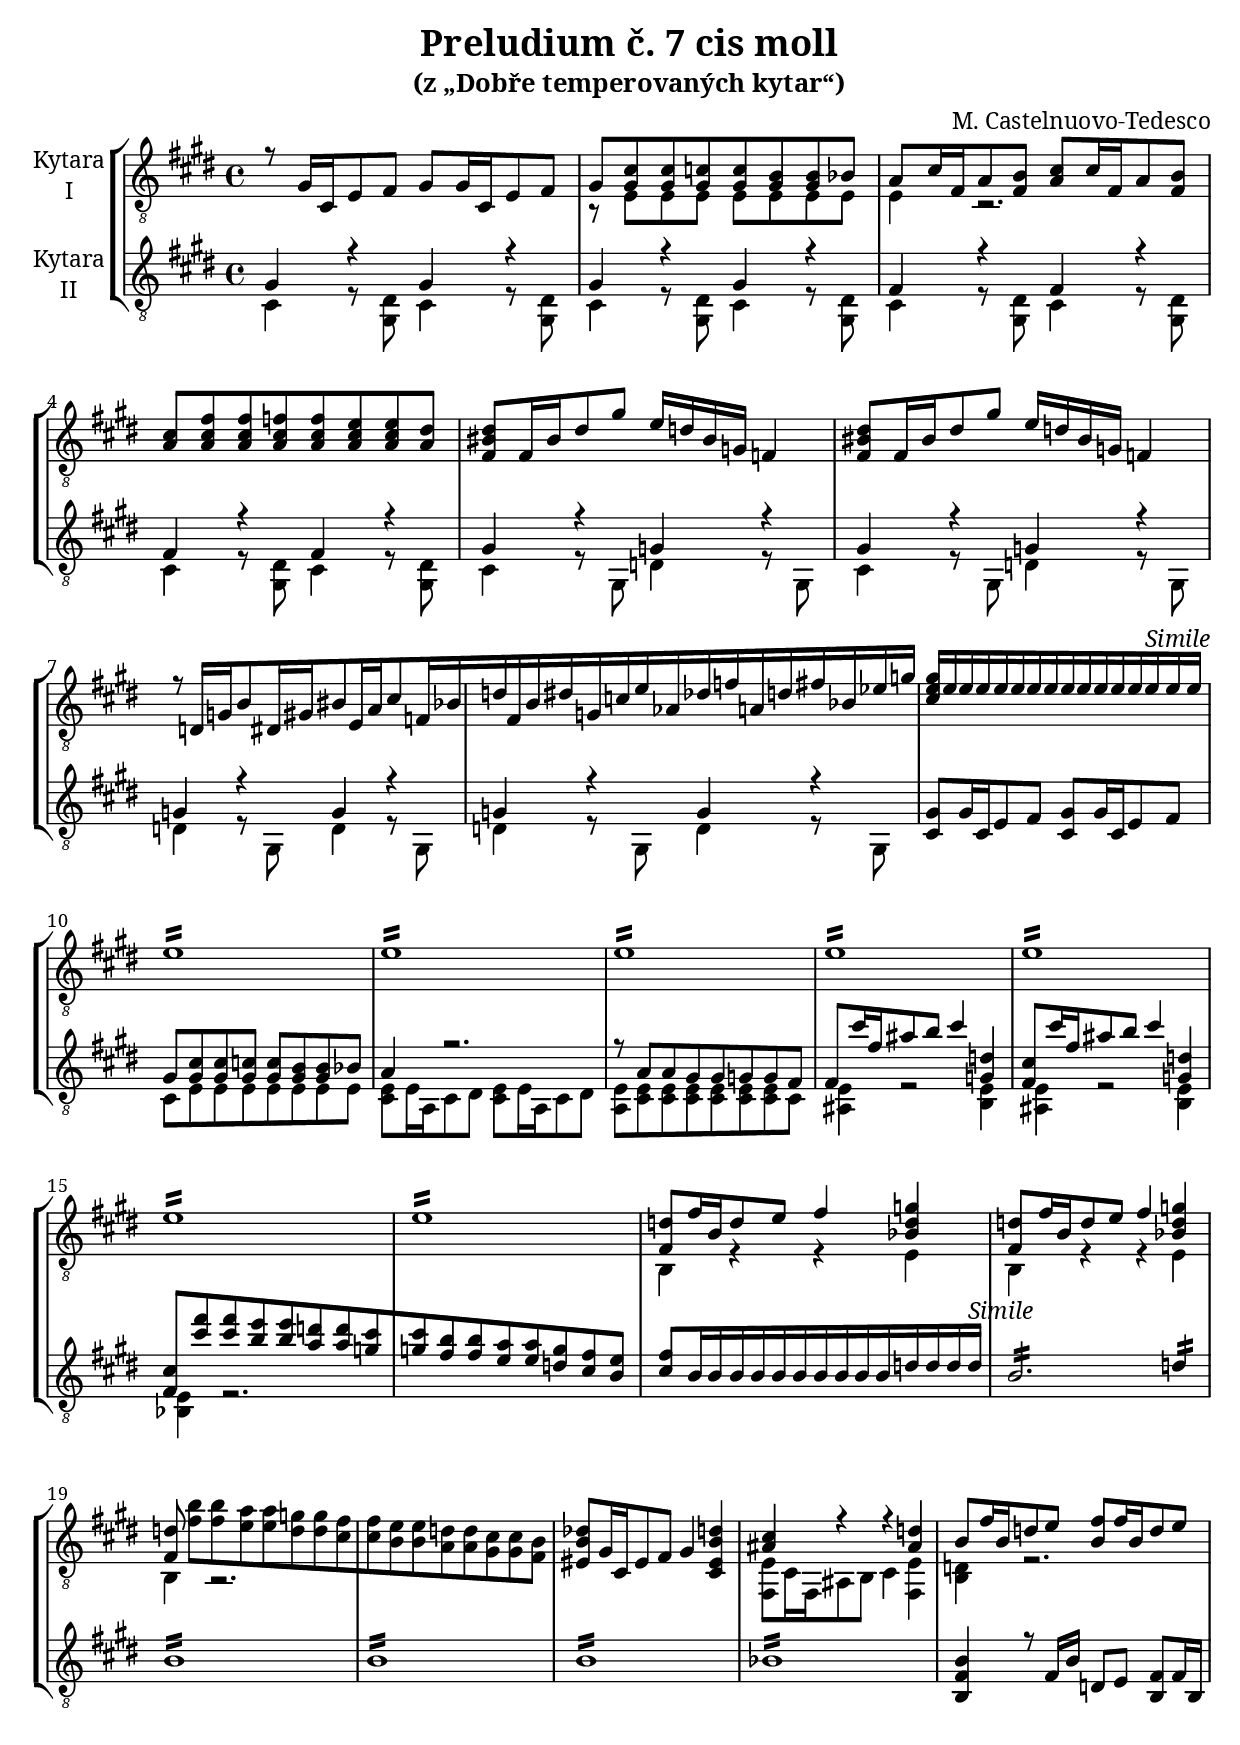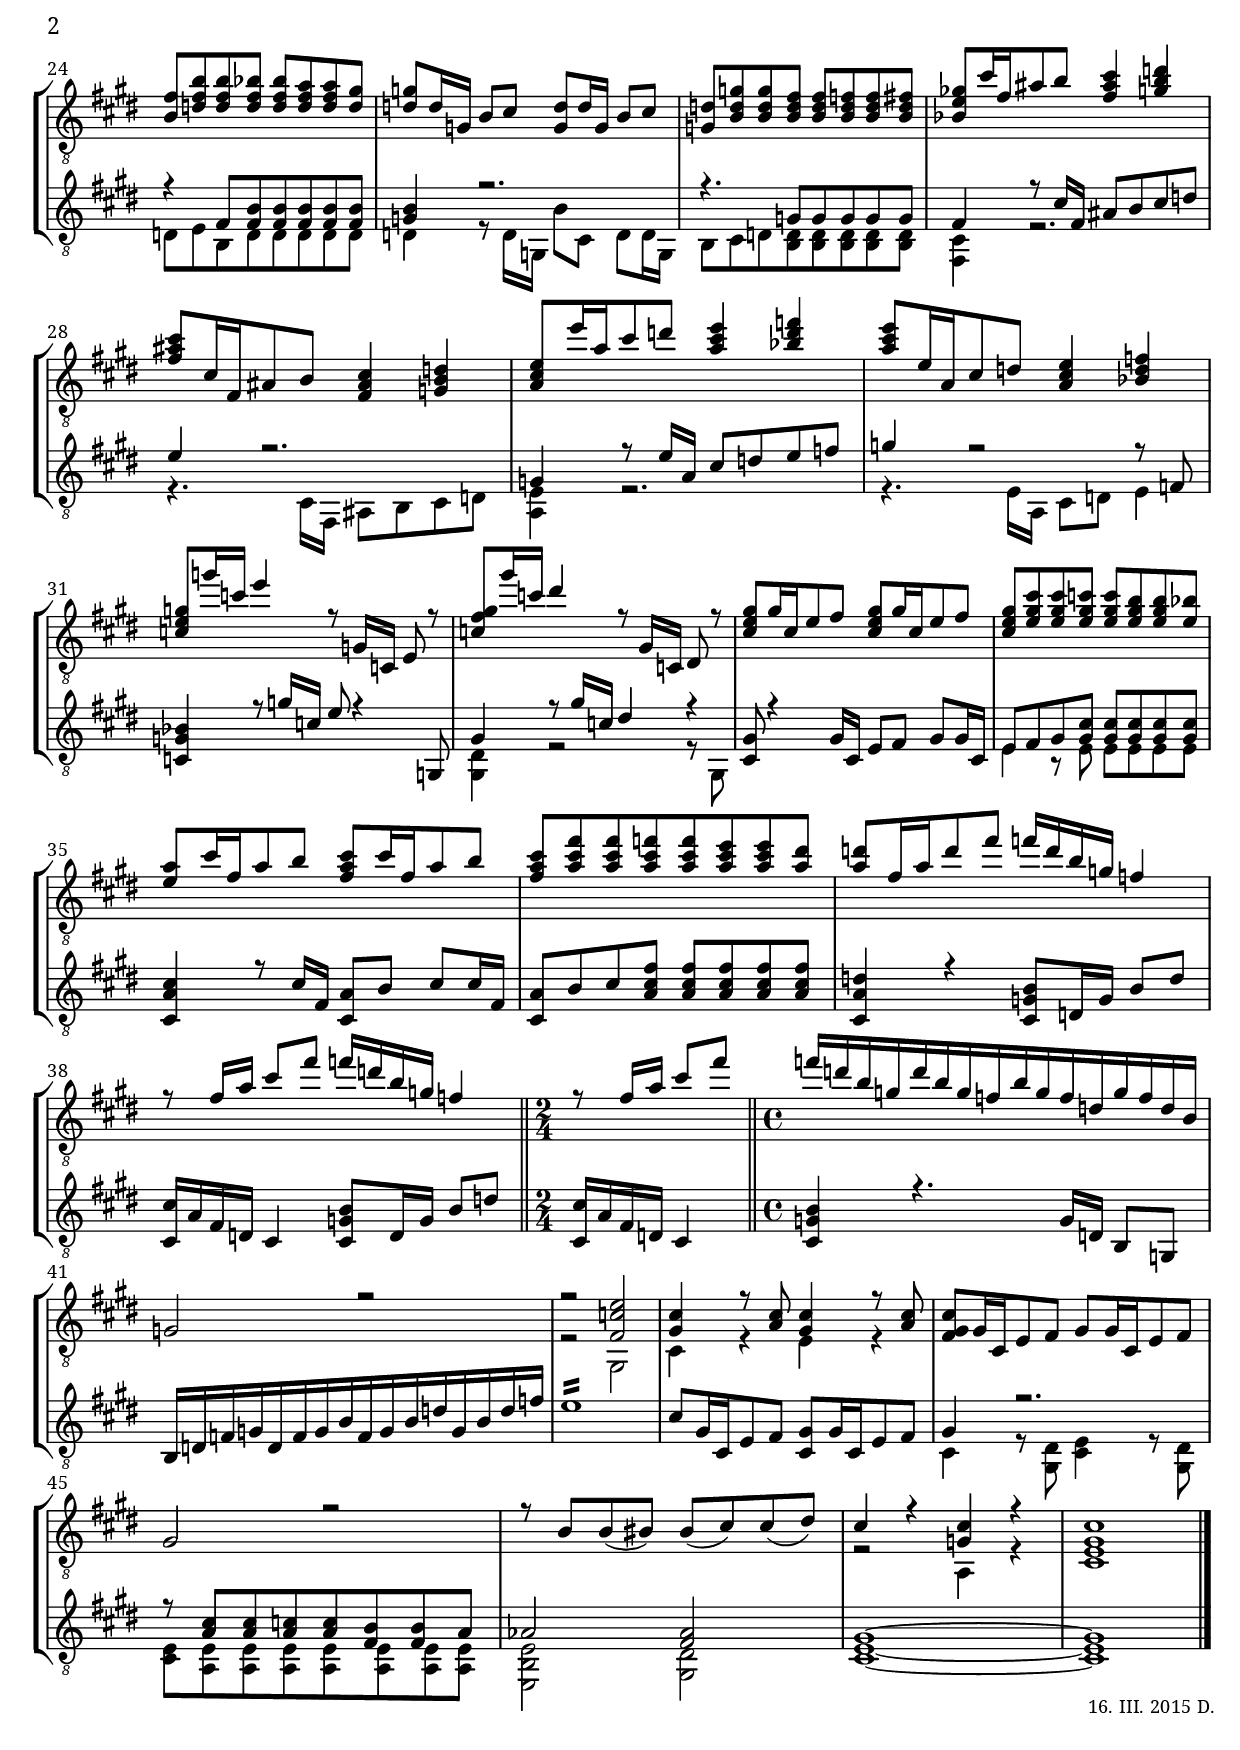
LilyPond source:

\version "2.18.0"
\language "deutsch"

\header {
	title = "Preludium č. 7 cis moll"
	subtitle = "(z „Dobře temperovaných kytar“)"
	composer = "M. Castelnuovo-Tedesco"
	poet = ""
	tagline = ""
}

barre = #(define-music-function (parser location barre music) (string? ly:music?) 
              (let ((elts (extract-named-music music '(NoteEvent EventChord RestEvent))))
                   (if (pair? elts)
                       (let ((first-element (first elts))
                             (last-element (last elts)))
                         (set! (ly:music-property first-element 'articulations)
                               (cons (make-music 'TextSpanEvent 'span-direction -1)
                                     (ly:music-property first-element 'articulations)))
                         (set! (ly:music-property last-element 'articulations)
                               (cons (make-music 'TextSpanEvent 'span-direction 1)
                                     (ly:music-property last-element 'articulations))))))
           #{
               \override TextSpanner.bound-details.left.text = \markup { \upright { #barre } }
	       \override TextSpanner.bound-details.right.text = \markup { \draw-line #'(0 . -0.5) }
	       \override TextSpanner.bound-details.right.padding = #-2
               \override TextSpanner.style = #'line
               #music
       #} )
   
tinystems = #(define-music-function (parser location how) (list?) #{ \override Stem.details.beamed-lengths = #how #} )
priraz = #(define-music-function (parser location music) (ly:music?) #{ \acciaccatura #music #} )
normstems = \revert Stem.details
extStrum = \override Arpeggio.positions = #'(-4 . 4)
normStrum = \revert Arpeggio.positions
empty = { \once \hide NoteHead \once \override NoteHead.no-ledgers = ##t }
vacuum = { \hide NoteHead \override NoteHead.no-ledgers = ##t }
visible = { \undo \hide NoteHead \revert NoteHead.no-ledgers }
tamb = \markup { T }
coda = \mark\markup\musicglyph #"scripts.coda"
segno = \mark\markup\musicglyph #"scripts.segno"
flag = \once \override NoteHead.style = #'harmonic-mixed
flagsOn = \override NoteHead.style = #'harmonic-mixed
flagsOff = \revert NoteHead.style
ffXII = \markup{\tiny XII}
ffVII = \markup{\tiny VII}
ffV = \markup{\tiny V}
ffIV = \markup{\tiny IX}
ffIX = \markup{\tiny IX}

osm = \set Staff.ottavation = #"8"

fO = \markup { \italic o }
fA = \markup { \italic a }
fM = \markup { \italic m }
fI = \markup { \italic i }
fP = \markup { \italic p }

sup = \arpeggioArrowUp
sdown = \arpeggioArrowDown
strum = \arpeggio

fleft = \set fingeringOrientations = #'(left)
fright = \set fingeringOrientations = #'(right)
fdown = \set fingeringOrientations = #'(down)

global = {
	\key cis \minor
	\time 4/4
	\set fingeringOrientations = #'(left)
	\set stringNumberOrientations = #'(down)
	\mergeDifferentlyHeadedOn
	\mergeDifferentlyDottedOn
	\override Score.BarNumber.self-alignment-X = #LEFT
	\override Glissando.breakable = ##t
	\override Glissando.after-line-breaking = ##t
	\set Score.tempoHideNote = ##t
	\override TupletBracket.bracket-visibility = #'if-no-beam
}

lining = {
	\global
	\repeat unfold 2 { s1 \noBreak | } s \break |
	\repeat unfold 2 { s1 \noBreak | } s \break |
	\repeat unfold 2 { s1 \noBreak | } s \break |
	\repeat unfold 4 { s1 \noBreak | } s \break |
	\repeat unfold 3 { s1 \noBreak | } s \break |
	\repeat unfold 4 { s1 \noBreak | } s \break |

	\repeat unfold 3 { s1 \noBreak | } s \break |
	\repeat unfold 2 { s1 \noBreak | } s \break |
	\repeat unfold 3 { s1 \noBreak | } s \break |
}

one = {	
	\global
	\voiceOne
	\tupletDown
	\slurDown
	\stemUp
	
	r8 gis16[ cis e8 fis] gis[ gis16 cis e8 fis] |
	gis[ <cis' gis> q <c' gis> q <h gis> q b] |
	a[ cis'16 fis a8 <h fis>] <cis' a>[ cis'16 fis a8 <h fis>] |

	<cis' a>[ <fis' cis' a> q <f' cis' a> q <e' cis' a> q <dis' a>] |
	<dis' his fis>[ fis16 his dis'8 gis'] e'16 d' his g f4 |
	<dis' his fis>8[ fis16 his dis'8 gis'] e'16 d' his g f4 |

	r8 d16[ g h8 dis16 gis his8 e16 a cis'8 f16 b |
	d' fis h dis' g c' e' as des' f' a d' fis' b es' g'] |

	<gis' e' cis'>16[ \repeat unfold 12 { e' } e'^\markup\italic "Simile" e' e'] |
	\repeat unfold 7 { \repeat tremolo 16 e'16 | }
	\override Beam.positions = #'(4 . 3)
	<d' fis>8[ fis'16 h d'8 e'] fis'4 <g' d' b> | 

	<d' fis>8[ fis'16 h d'8 e'] fis'4 <g' d' b> | 
	\revert Beam.positions
	<d' fis>8 \stemDown <h' fis'>[ q <a' e'> q <g' d'> q <fis' cis'> |
	<fis' cis'> <e' h> q <d' a> q <cis' gis> q <h fis>] |
	\stemUp <des' h eis>[ gis16 cis eis8 fis] gis4 <d' h eis cis> |

	<cis' ais>4 r r <d' ais> |
	\override Beam.positions = #'(4 . 3.2)
	h8[ fis'16 h d'8 e'] <fis' h>[ fis'16 h d'8 e'] |
	\revert Beam.positions
	<fis' h> <h' fis' d'> q <b' fis' d'> q <a' fis' d'> q <gis' d'> |

	<g' d'>8 d'16 g h8 cis' <d' g> d'16 g h8 cis' |
	<d' g>8 <g' d' h> q <fis' d' h> q <f' d' h> q <fis' d' h> |
	<ges' e' b>[ cis''16 fis' ais'8 h'] <cis'' ais' fis'>4 <d'' h' g'> |
	<cis'' ais' fis'>8[ cis'16 fis ais8 h] <cis' ais fis>4 <d' h g> |

	<e' cis' a>8[ e''16 a' cis''8 d''] <e'' cis'' a'>4 <f'' d'' b'> |
	<e'' cis'' a'>8[ e'16 a cis'8 d'] <e' cis' a>4 <f' d' b> |
	<g' e' c'>8 g''16 c'' e''4 r8 g16 c e8 r |

	<gis' fis' c'>8 gis''16 c'' dis''4 r8 gis16 c dis8 r |
	\repeat unfold 2 { <gis' e' cis'>8[ gis'16 cis' e'8 fis'] } |
	<gis' e' cis'>8 <cis'' gis' e'> q <c'' gis' e'> q <h' gis' e'> q <b' e'> |

	<a' e'>8[ cis''16 fis' a'8 h'] <cis'' a' fis'>8[ cis''16 fis' a'8 h'] |
	<cis'' a' fis'>8[ <fis'' cis'' a'> q <f'' cis'' a'> q <e'' cis'' a'> q <dis'' a'>] |
	<d'' a'>8[ fis'16 a' d''8 fis''] f''16 d'' h' g' f'4 |

	r8 fis'16 a' cis''8 fis'' f''16 d'' h' g' f'4 \bar "||"
	\time 2/4 r8 fis'16 a' cis''8 fis'' \bar "||"
	\time 4/4 f''16[ d'' h' g' d'' h' g' f' h' g' f' d' g' f' d' h] |

	g2 r |
	r <e' c' fis> |
	<cis' gis>4 r8 <cis' a> <cis' gis>4 r8 <cis' a> |
	<cis' gis fis>8[ gis16 cis e8 fis] gis[ gis16 cis e8 fis] |
	gis2 r |

	r8 h h( his) his( cis') cis'( dis') |
	cis'4 r <cis' g> r |
	<cis' gis e>1  \bar "|."
}

one_bass = {
	\global
	\voiceTwo

	s1 | r8 e e e e e e e | e4 r2. | \repeat unfold 13 { s1 | }
	h,4 r r e |

	h, r r e |
	h, r2. |
	s1 |
	s1 |

	<e fis,>8[ cis16 fis, ais,8 h,] cis4 <e fis,> |
	<d h,>4 r2. |
	\repeat unfold 15 { s1 | }
	\time 2/4 s2 |
	\time 4/4 s1 |

	s1 |
	r2 gis, |
	cis4 r e r |
	s1 |
	s |

	s |
	r2 a,4 r |
	cis1 |
}

two = {
	\global
	\voiceOne
	\stemUp
	\slurUp
	\tupletUp

	gis4 r gis r |
	gis r gis r | 
	fis r fis r |
	fis r fis r |

	gis r g r |
	gis r g r |
	g r g r |
	g r g r |

	<gis cis>8[ gis16 cis e8 fis] <gis cis>[ gis16 cis e8 fis] |
	gis <gis cis'> q <c' gis> q <h gis> q b |
	a4 r2. |

	r8 a[ a gis gis g g fis] |
	\override Beam.positions = #'(6 . 5)
	fis [cis''16 fis' ais'8 h'] cis''4 <d' g>4 |
	<fis cis'>8[ cis''16 fis' ais'8 h'] cis''4 <d' g>4 |
	\override Beam.positions = #'(8 . 4)
	<fis cis'>8[ <fis'' cis''> q <e'' h'> q <d'' a'> q <cis'' g'> |

	q <h' fis'> q <a' e'> q <g' d'> <fis' cis'> <e' h>] |
	\revert Beam.positions
	<fis' cis'>8[ h16 h h h h h h h h h d' d' d' d']^\markup\italic "Simile" |
	\repeat tremolo 12 h16 \repeat tremolo 4 d'16 |

	\repeat unfold 3 { \repeat tremolo 16 h16 | }

	\repeat tremolo 16 b16|
	<h fis h,>4 r8 fis16 h d8 e <fis h,> fis16 h, |
	r4 fis8[ <h fis> q q q q] |

	<h g>4 r2. |
	r4. g8[ g g g g] |
	fis4 r8 cis'16 fis ais8 h cis' d' |
	e'4 r2. |

	g4 r8 e'16 a cis'8 d' e' f' |
	g'4 r2 r8 f |
	<b g c>4 r8 g'16 c' e'8 r4 g,8 |
	gis4 r8 gis'16 c' dis'4 r |

	<gis cis>8 r4 gis16 cis e8 fis gis gis16 cis |
	e8 fis gis <cis' gis> q q q q |
	<cis' a cis>4 r8 cis'16 fis <a cis>8 h cis' cis'16 fis |
	<a cis>8 h cis' <fis' cis' a> q q q q |
	
	<d' a cis>4 r <h g cis>8 d16 g h8 d' |
	<cis' cis>16 a fis d cis4 <h g cis>8 d16 g h8 d' |
	\time 2/4 <cis' cis>16 a fis d cis4 |
	\time 4/4 <h g cis>4 r4. g16 d h,8 g, |

	h,16[ d f g d f g h f g h d' g h d' f'] |
	\repeat tremolo 16 e'16 |
	cis'8[ gis16 cis e8 fis] <gis cis>[ gis16 cis e8 fis] |

	gis4 r2. |
	r8 <cis' a>[ q <c' a> q <h fis> q a] |
	as2 <as fis> |
	gis1~ |
	\override TextScript.extra-offset = #'(0.4 . -2.5)
	gis_\markup\tiny{16. III. 2015 D.} |

}

two_bass = {
	\global
	\voiceTwo
	\stemDown
	\shiftOn

	\repeat unfold 4 { cis4 r8 <dis gis,>8 cis4 r8 q | }

	\repeat unfold 2 { cis4 r8 gis, d4 r8 gis, | }
	\repeat unfold 2 { d4 r8 gis, d4 r8 gis, | }

	s1 |
	cis8[ e e e e e e e] |
	\repeat unfold 2 { <e cis>8[ e16 a, cis8 dis] } |

	<e a,>8[ <e cis> q q q q q cis] |
	\repeat unfold 2 { <e ais,>4 r2 <e h,>4 | }
	<e b,>4 r2. |

	\repeat unfold 8 { s1 | }
	d8[ e h, d d d d d] |

	d4 r8 d16 g, h8 cis d d16 g, |
	h,8[ cis d <d h,> q q q q]
	<cis fis,>4 r2. |
	r4. cis16 fis, ais,8 h, cis d |

	<e a,>4 r2. |
	r4. e16 a, cis8 d e4 |
	s1 |
	<dis gis,>4 r2 r8 gis, |

	s1 |
	e4 r8 e e e e e |

	\repeat unfold 4 { s1 | }
	s2 |
	\repeat unfold 4 { s1 | }

	cis4 r8 <dis gis,> <e cis>4 r8 <dis gis,> |
	<e cis>8[ <e a,>8 q q q q q q] |
	<e h, e,>2 <dis gis,> |
	<e cis>1~ |
	q |

}
\paper
{
		#(define fonts (make-pango-font-tree "Georgia" "Arial" "Courier New" 1 ) )
		system-system-spacing #'basic-distance = #10
		indent = #13
		left-margin = #8
		right-margin = #5
		top-margin = #3
		bottom-margin = #6

		page-count = #2
}

\score {
	\new StaffGroup 
	<<
		\new Staff \with {
			instrumentName = \markup\center-column{"Kytara" "I"}
		} {
			<<
				\new Voice { \clef "treble_8" \one }
				\new Voice { \clef "treble_8" \one_bass }
				\new Voice { \clef "treble_8" \lining }
			>>
		}

		\new Staff \with {
			instrumentName = \markup\center-column{"Kytara" "II"}
		} {
			<<
				\new Voice { \clef "treble_8" \two }
				\new Voice { \clef "treble_8" \two_bass }
				\new Voice { \clef "treble_8" \lining }
			>>
		}
	>>

	\layout { }
}

\score {
	\new StaffGroup 
	<<
		\new Staff \with {
			midiInstrument = "acoustic guitar (steel)"
			instrumentName = "Kytara"
		} {
			<<
				\new Voice { \clef "treble_8" \unfoldRepeats \one }
				\new Voice { \clef "treble_8" \unfoldRepeats \one_bass }
			>>
		}

		\new Staff \with {
			midiInstrument = "acoustic guitar (steel)"
			instrumentName = "Kytara"
		} {
			<<
				\new Voice { \clef "treble_8" \unfoldRepeats \two }
				\new Voice { \clef "treble_8" \unfoldRepeats \two_bass }
			>>
		}
	>>

	\midi {
		\context {
			\Score
			tempoWholesPerMinute = #(ly:make-moment 110 4)
			\override SpacingSpanner.common-shortest-duration = #(ly:make-moment 1/1)
		}
	}
}
